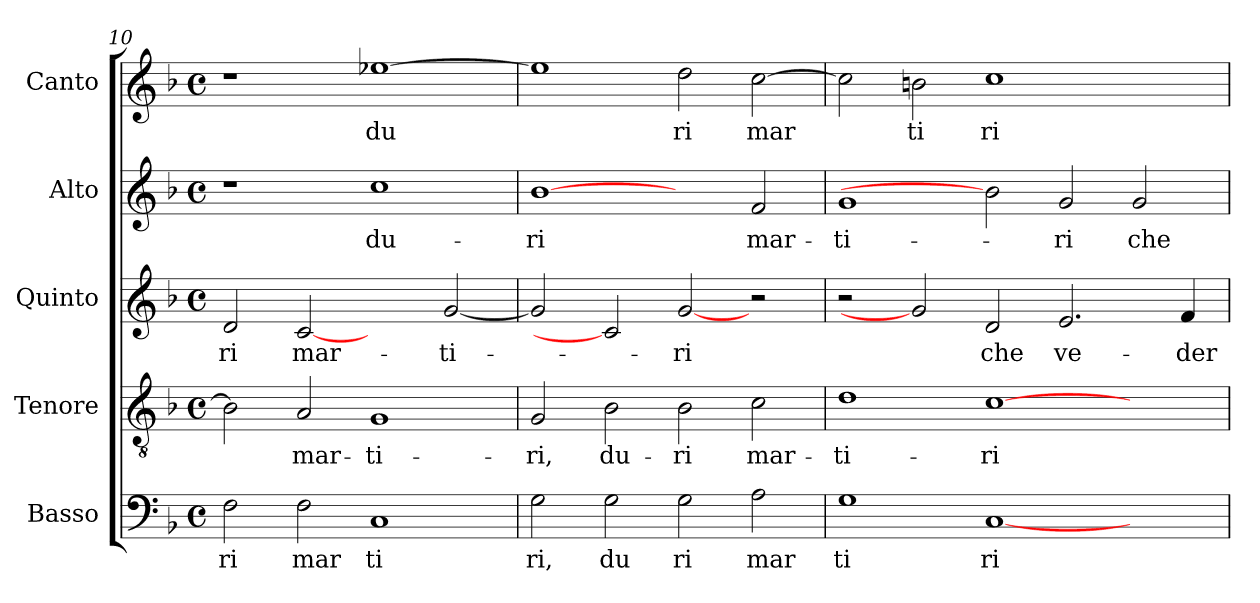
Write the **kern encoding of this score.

**kern	**text	**kern	**text	**kern	**text	**kern	**text	**kern	**text
*part5	*part5	*part4	*part4	*part3	*part3	*part2	*part2	*part1	*part1
*staff5	*staff5	*staff4	*staff4	*staff3	*staff3	*staff2	*staff2	*staff1	*staff1
*I"Basso	*	*I"Tenore	*	*I"Quinto	*	*I"Alto	*	*I"Canto	*
*clefF4	*	*clefGv2	*	*clefG2	*	*clefG2	*	*clefG2	*
*k[b-]	*	*k[b-]	*	*k[b-]	*	*k[b-]	*	*k[b-]	*
*F:	*	*F:	*	*F:	*	*F:	*	*F:	*
*M4/4	*	*M4/4	*	*M4/4	*	*M4/4	*	*M4/4	*
*met(c)	*	*met(c)	*	*met(c)	*	*met(c)	*	*met(c)	*
=10	=10	=10	=10	=10	=10	=10	=10	=10	=10
!	!LO:LY:b:cj	!	!	!	!LO:LY:b:cj	!	!	!	!
2F\	ri	2B-\]	.	2d/	-ri	1r	.	1r	.
!	!LO:LY:b:cj	!	!LO:LY:b:cj	!	!LO:LY:b:cj	!	!	!	!
2F\	mar	2A/	mar-	[2c	mar-	.	.	.	.
!	!LO:LY:b:cj	!	!LO:LY:b:cj	!	!	!	!LO:LY:b:cj	!	!LO:LY:b:cj
1C	ti	1G	-ti-	2ryy	.	1cc	du-	[>1ee-X	du
!	!	!	!	!	!LO:LY:b:cj	!	!	!	!
.	.	.	.	[<2g/	-ti-	.	.	.	.
=11	=11	=11	=11	=11	=11	=11	=11	=11	=11
!	!LO:LY:b:cj	!	!LO:LY:b:cj	!	!	!	!LO:LY:b:cj	!	!
2G\	ri,	2G/	-ri,	2g/]	.	[1b-	-ri	1ee-]	.
!	!LO:LY:b:cj	!	!LO:LY:b:cj	!	!	!	!	!	!
2G\	du	2B-\	du-	2c]	.	.	.	.	.
!	!LO:LY:b:cj	!	!LO:LY:b:cj	!	!LO:LY:b:cj	!	!	!	!LO:LY:b:cj
2G\	ri	2B-\	-ri	[2g	-ri	2ryy	.	2dd\	ri
!	!LO:LY:b:cj	!	!LO:LY:b:cj	!	!	!	!LO:LY:b:cj	!	!LO:LY:b
2A\	mar	2c\	mar-	2r	.	2f/	mar-	[>2cc\	mar
=12	=12	=12	=12	=12	=12	=12	=12	=12	=12
!	!LO:LY:b:cj	!	!LO:LY:b:cj	!	!	!	!LO:LY:b:cj	!	!
1G	ti	1d	-ti-	2r	.	1g	-ti-	2cc\]	.
!	!	!	!	!	!	!	!	!	!LO:LY:b:cj
.	.	.	.	2g]	.	.	.	2b\	ti
!	!LO:LY:b:cj	!	!LO:LY:b:cj	!	!LO:LY:b:cj	!	!	!	!LO:LY:b:cj
[>1C	ri	[<1c	-ri	2d/	che	2b-]	.	1cc	ri
!	!	!	!	!	!LO:LY:b:cj	!	!LO:LY:b:cj	!	!
.	.	.	.	2.e/	ve-	2g/	-ri	.	.
!	!	!	!	!	!	!	!LO:LY:b:cj	!	!
2ryy	.	2ryy	.	.	.	2g/	che	2ryy	.
!	!	!	!	!	!LO:LY:b:cj	!	!	!	!
.	.	.	.	4f/	-der	.	.	.	.
=	=	=	=	=	=	=	=	=	=
*-	*-	*-	*-	*-	*-	*-	*-	*-	*-
